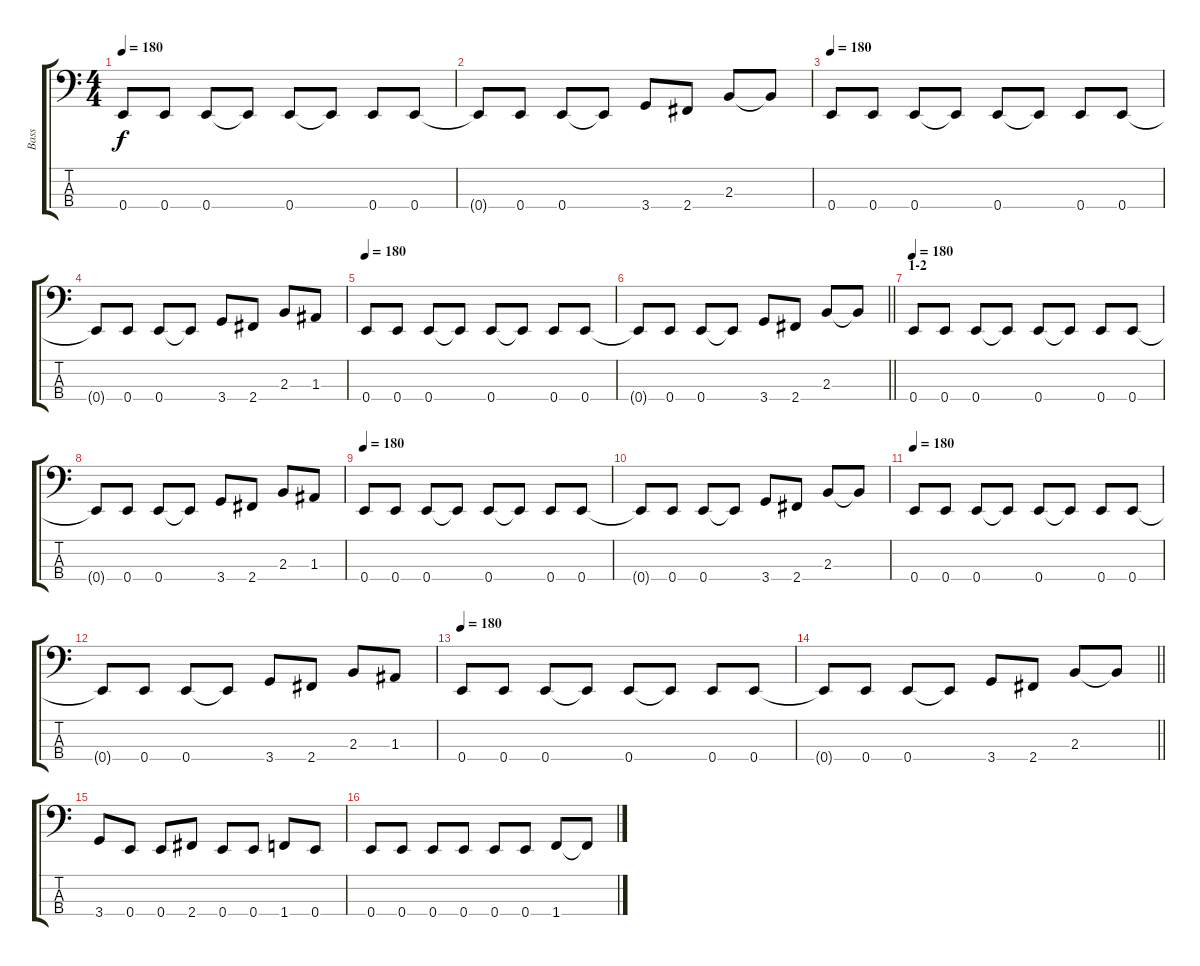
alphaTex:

\track ("Bass" "Bass") {instrument electricbasspick}
\staff {score tabs}
\tuning (G2 D2 A1 E1) {hide}
\ts (4 4)
\tempo 180
\clef f4
\ks c
0.4.8{dy f} 0.4.8 0.4.8 0.4{t}.8 0.4.8 0.4{t}.8 0.4.8 0.4.8 |
0.4{t}.8 0.4.8 0.4.8 0.4{t}.8 3.4.8 2.4.8 2.3.8 2.3{t}.8 |
\tempo 180
0.4.8 0.4.8 0.4.8 0.4{t}.8 0.4.8 0.4{t}.8 0.4.8 0.4.8 |
0.4{t}.8 0.4.8 0.4.8 0.4{t}.8 3.4.8 2.4.8 2.3.8 1.3.8 |
\tempo 180
0.4.8 0.4.8 0.4.8 0.4{t}.8 0.4.8 0.4{t}.8 0.4.8 0.4.8 |
\barLineRight lightlight
0.4{t}.8 0.4.8 0.4.8 0.4{t}.8 3.4.8 2.4.8 2.3.8 2.3{t}.8 |
\section ("" "1-2")
\tempo 180
0.4.8 0.4.8 0.4.8 0.4{t}.8 0.4.8 0.4{t}.8 0.4.8 0.4.8 |
0.4{t}.8 0.4.8 0.4.8 0.4{t}.8 3.4.8 2.4.8 2.3.8 1.3.8 |
\tempo 180
0.4.8 0.4.8 0.4.8 0.4{t}.8 0.4.8 0.4{t}.8 0.4.8 0.4.8 |
0.4{t}.8 0.4.8 0.4.8 0.4{t}.8 3.4.8 2.4.8 2.3.8 2.3{t}.8 |
\tempo 180
0.4.8 0.4.8 0.4.8 0.4{t}.8 0.4.8 0.4{t}.8 0.4.8 0.4.8 |
0.4{t}.8 0.4.8 0.4.8 0.4{t}.8 3.4.8 2.4.8 2.3.8 1.3.8 |
\tempo 180
0.4.8 0.4.8 0.4.8 0.4{t}.8 0.4.8 0.4{t}.8 0.4.8 0.4.8 |
\barLineRight lightlight
0.4{t}.8 0.4.8 0.4.8 0.4{t}.8 3.4.8 2.4.8 2.3.8 2.3{t}.8 |
\section ("" "")
3.4.8 0.4.8 0.4.8 2.4.8 0.4.8 0.4.8 1.4.8 0.4.8 |
0.4.8 0.4.8 0.4.8 0.4.8 0.4.8 0.4.8 1.4.8 1.4{t}.8
